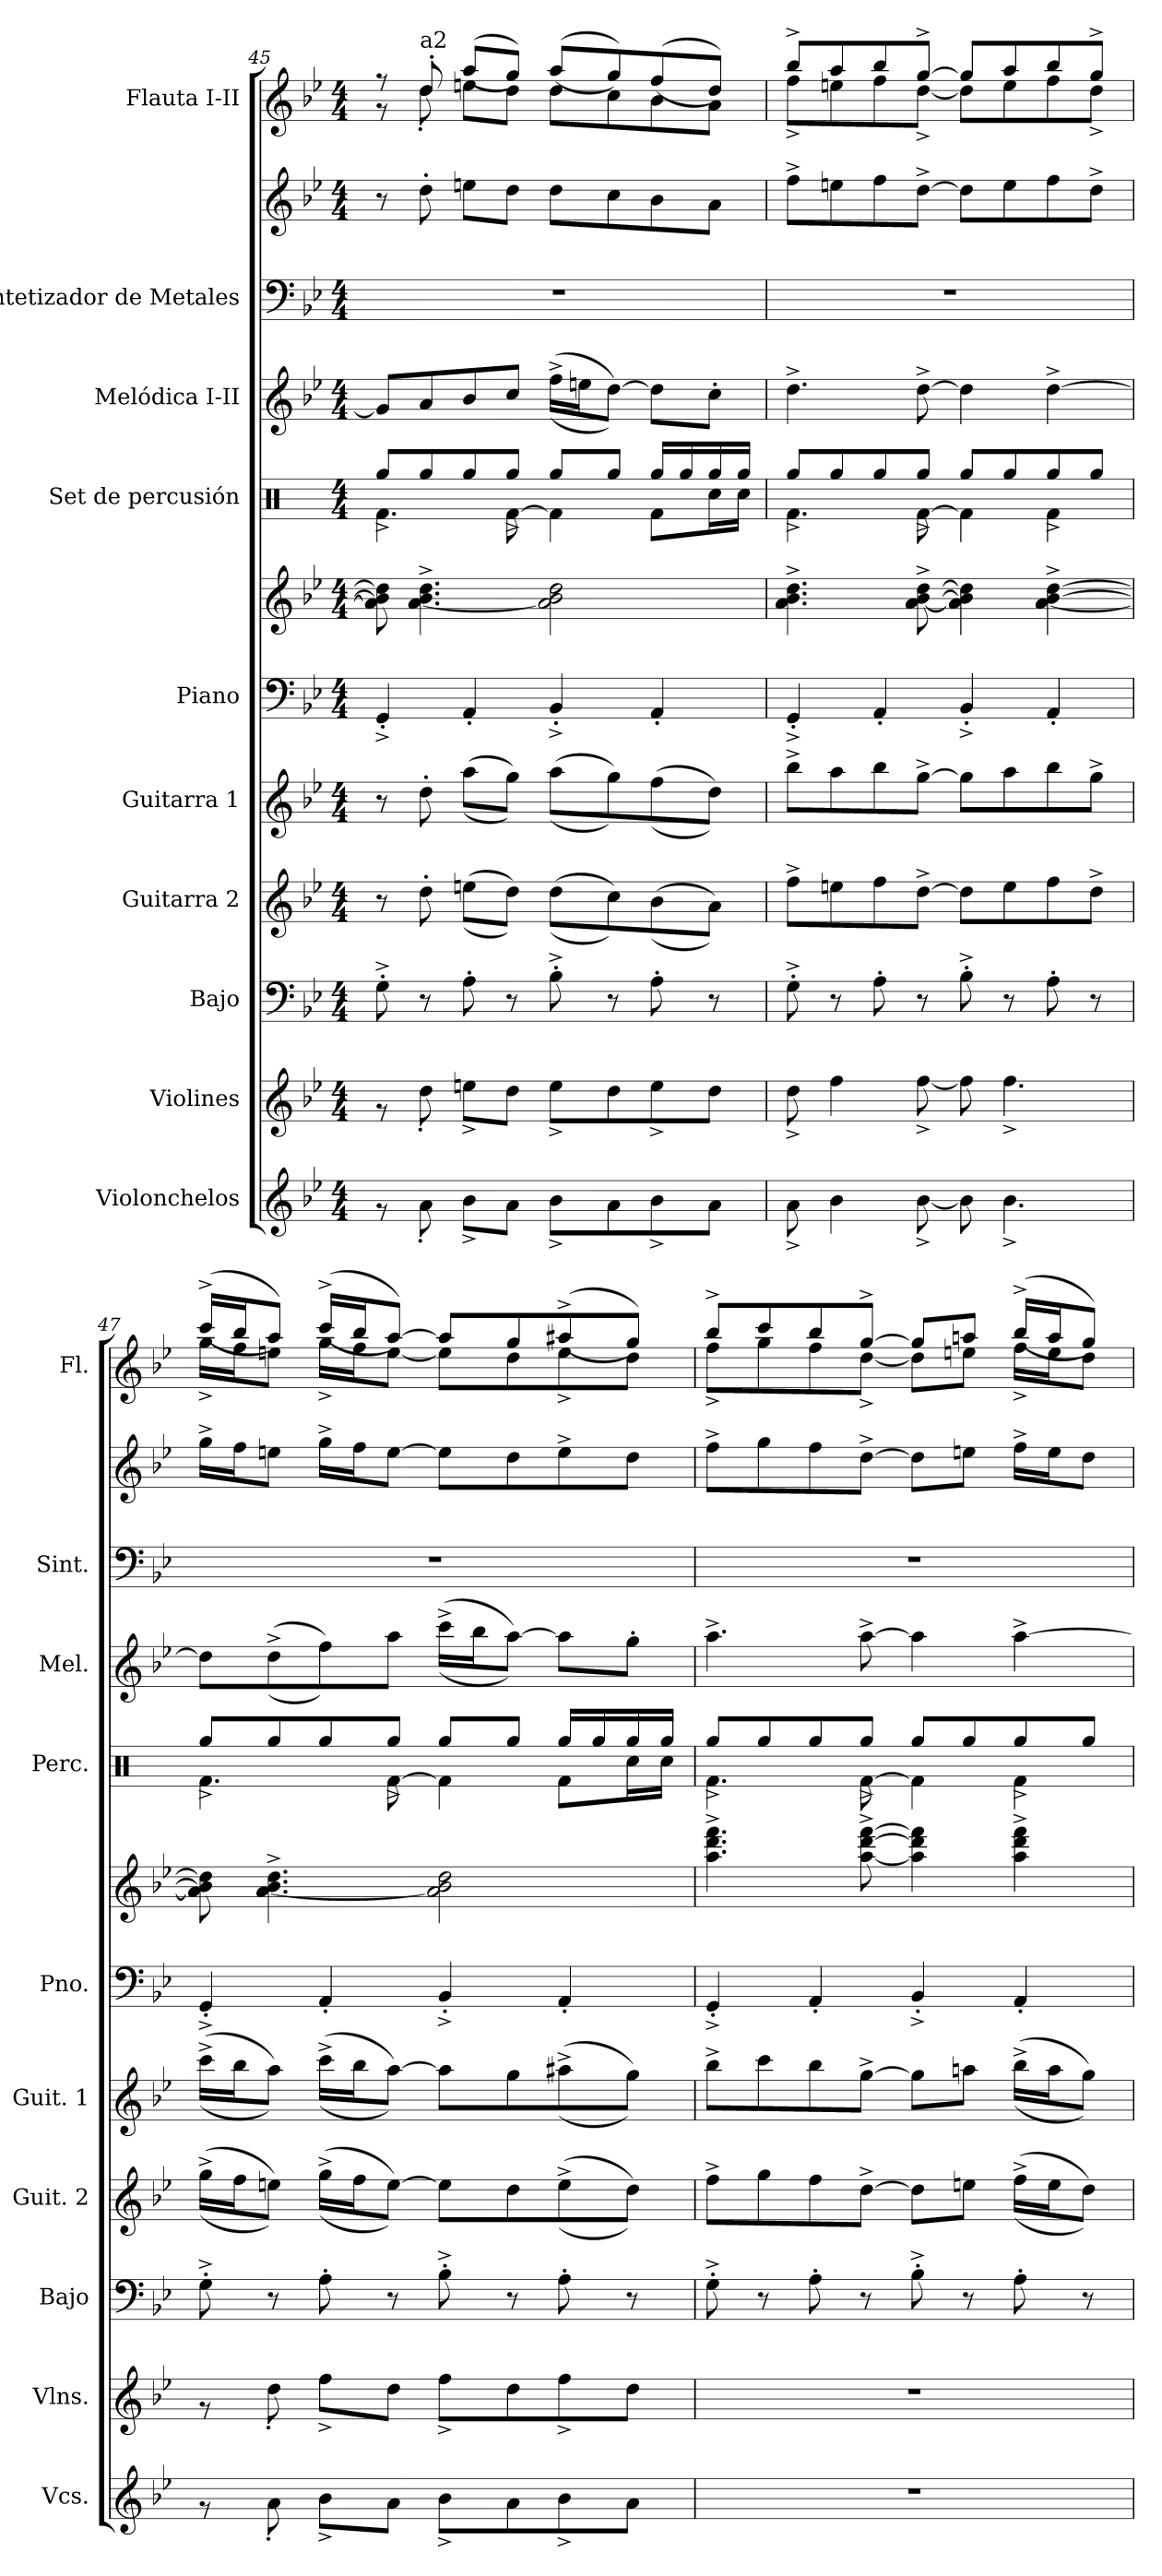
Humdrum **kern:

**kern	**kern	**kern	**kern	**kern	**kern	**kern	**kern	**kern	**kern	**kern	**kern
*part10	*part9	*part8	*part7	*part6	*part5	*part5	*part4	*part3	*part2	*part2	*part1
*staff12	*staff11	*staff10	*staff9	*staff8	*staff7	*staff6	*staff5	*staff4	*staff3	*staff2	*staff1
*I"Violonchelos	*I"Violines	*I"Bajo	*I"Guitarra 2	*I"Guitarra 1	*I"Piano	*	*I"Set de percusión	*I"Melódica I-II	*I"Sintetizador de Metales	*	*I"Flauta I-II
*I'Vcs.	*I'Vlns.	*I'Bajo	*I'Guit. 2	*I'Guit. 1	*I'Pno.	*	*I'Perc.	*I'Mel.	*I'Sint.	*	*I'Fl.
*clefG2	*clefG2	*clefF4	*clefG2	*clefG2	*clefF4	*clefG2	*clefX	*clefG2	*clefF4	*clefG2	*clefG2
*	*	*ITrd7c12	*ITrd7c12	*ITrd7c12	*	*	*	*	*	*	*
*k[b-e-]	*k[b-e-]	*k[b-e-]	*k[b-e-]	*k[b-e-]	*k[b-e-]	*k[b-e-]	*k[]	*k[b-e-]	*k[b-e-]	*k[b-e-]	*k[b-e-]
*B-:	*B-:	*	*	*	*B-:	*B-:	*	*B-:	*B-:	*B-:	*B-:
*M4/4	*M4/4	*M4/4	*M4/4	*M4/4	*M4/4	*M4/4	*M4/4	*M4/4	*M4/4	*M4/4	*M4/4
=45	=45	=45	=45	=45	=45	=45	=45	=45	=45	=45	=45
*^	*^	*	*	*	*	*	*^	*	*	*	*^
1ryy	8r	1ryy	8r	8GG'^\	8r	8r	4GG'^/	8a\] 8b-\] 8dd\]	4.Rf\	8Rgg^/L	8g/L]	1r	8r	8r	8r
!	!	!	!	!	!	!	!	!	!	!	!	!	!	!LO:TX:a:t=a2	!
.	8a'\	.	8dd'\	8r	8d'\	8d'\	.	[4.a\^ 4.b-\^ 4.dd\^	.	8Rgg/	8a/	.	8dd'\	8dd'/	8dd'\
.	8b-^\L	.	8een^\L	8AA'\	((8en\L	((8a\L	4AA'/	.	.	8Rgg/	8b-/	.	8een\L	((8aa/L	8een\L
.	8a\J	.	8dd\J	8r	8d\J))	8g\J))	.	.	[8Rf\	8Rgg^/J	8cc/J	.	8dd\J	8gg/J))	8dd\J
.	8b-^\L	.	8ee^\L	8BB-'^\	((8d\L	((8a\L	4BB-'^/	2a\] 2b-\ 2dd\	4Rf\]	8Rgg/L	((16ff^\LL	.	8dd\L	((8aa/L	8dd\L
.	.	.	.	.	.	.	.	.	.	.	16een\J	.	.	.	.
.	8a\	.	8dd\	8r	8c\))	8g\))	.	.	.	8Rgg/J	[8dd\J))	.	8cc\	8gg/))	8cc\
.	8b-^\	.	8ee^\	8AA'\	((8B-\	((8f\	4AA'/	.	8Rf\L	16Rgg/LL	8dd\L]	.	8b-\	((8ff/	8b-\
.	.	.	.	.	.	.	.	.	.	16Rgg/	.	.	.	.	.
.	8a\J	.	8dd\J	8r	8A\J))	8d\J))	.	.	16Rcc\L	16Rgg/	8cc'\J	.	8a\J	8dd/J))	8a\J
.	.	.	.	.	.	.	.	.	16Rcc\JJ	16Rgg/JJ	.	.	.	.	.
=46	=46	=46	=46	=46	=46	=46	=46	=46	=46	=46	=46	=46	=46	=46	=46
1ryy	8a^\	1ryy	8dd^\	8GG'^\	8f^\L	8b-^\L	4GG'^/	4.a\^ 4.b-\^ 4.dd\^	4.Rf\	8Rgg^/L	4.dd^\	1r	8ff^\L	8bb-^/L	8ff^\L
.	4b-\	.	4ff\	8r	8en\	8a\	.	.	.	8Rgg/	.	.	8een\	8aa/	8een\
.	.	.	.	8AA'\	8f\	8b-\	4AA'/	.	.	8Rgg/	.	.	8ff\	8bb-/	8ff\
.	[8b-^\	.	[8ff^\	8r	[8d^\J	[8g^\J	.	[8a\^ [8b-\^ [8dd\^	[8Rf\	8Rgg^/J	[8dd^\	.	[8dd^\J	[8gg^/J	[8dd^\J
.	8b-\]	.	8ff\]	8BB-'^\	8d\L]	8g\L]	4BB-'^/	4a\] 4b-\] 4dd\]	4Rf\]	8Rgg/L	4dd\]	.	8dd\L]	8gg/L]	8dd\L]
.	4.b-^\	.	4.ff^\	8r	8e\	8a\	.	.	.	8Rgg/	.	.	8ee\	8aa/	8ee\
.	.	.	.	8AA'\	8f\	8b-\	4AA'/	[4a\^ [4b-\^ [4dd\^	4Rf\	8Rgg^/	[4dd^\	.	8ff\	8bb-/	8ff\
.	.	.	.	8r	8d^\J	8g^\J	.	.	.	8Rgg/J	.	.	8dd^\J	8gg^/J	8dd^\J
!!LO:PB:g=z	!!
=47	=47	=47	=47	=47	=47	=47	=47	=47	=47	=47	=47	=47	=47	=47	=47
1ryy	8r	1ryy	8r	8GG'^\	((16g^\LL	((16cc^\LL	4GG'^/	8a\] 8b-\] 8dd\]	4.Rf\	8Rgg^/L	8dd\L]	1r	16gg^\LL	((16ccc^/LL	16gg^\LL
.	.	.	.	.	16f\J	16b-\J	.	.	.	.	.	.	16ff\J	16bb-/J	16ff\J
.	8a'\	.	8dd'\	8r	8en\J))	8a\J))	.	[4.a\^ 4.b-\^ 4.dd\^	.	8Rgg/	((8dd^\	.	8een\J	8aa/J))	8een\J
.	8b-^\L	.	8ff^\L	8AA'\	((16g^\LL	((16cc^\LL	4AA'/	.	.	8Rgg/	8ff\))	.	16gg^\LL	((16ccc^/LL	16gg^\LL
.	.	.	.	.	16f\J	16b-\J	.	.	.	.	.	.	16ff\J	16bb-/J	16ff\J
.	8a\J	.	8dd\J	8r	[8e\J))	[8a\J))	.	.	[8Rf\	8Rgg^/J	8aa\J	.	[8ee\J	[8aa/J))	[8ee\J
.	8b-^\L	.	8ff^\L	8BB-'^\	8e\L]	8a\L]	4BB-'^/	2a\] 2b-\ 2dd\	4Rf\]	8Rgg/L	((16ccc^\LL	.	8ee\L]	8aa/L]	8ee\L]
.	.	.	.	.	.	.	.	.	.	.	16bb-\J	.	.	.	.
.	8a\	.	8dd\	8r	8d\	8g\	.	.	.	8Rgg/J	[8aa\J))	.	8dd\	8gg/	8dd\
.	8b-^\	.	8ff^\	8AA'\	((8e^\	((8a#X^\	4AA'/	.	8Rf\L	16Rgg/LL	8aa\L]	.	8ee^\	((8aa#X^/	8ee^\
.	.	.	.	.	.	.	.	.	.	16Rgg/	.	.	.	.	.
.	8a\J	.	8dd\J	8r	8d\J))	8g\J))	.	.	16Rcc\L	16Rgg/	8gg'\J	.	8dd\J	8gg/J))	8dd\J
.	.	.	.	.	.	.	.	.	16Rcc\JJ	16Rgg/JJ	.	.	.	.	.
*v	*v	*	*	*	*	*	*	*	*	*	*	*	*	*	*
*	*v	*v	*	*	*	*	*	*	*	*	*	*	*	*
=48	=48	=48	=48	=48	=48	=48	=48	=48	=48	=48	=48	=48	=48
1r	1r	8GG'^\	8f^\L	8b-^\L	4GG'^/	4.aa\^ 4.ddd\^ 4.fff\^	4.Rf\	8Rgg^/L	4.aa^\	1r	8ff^\L	8bb-^/L	8ff^\L
.	.	8r	8g\	8cc\	.	.	.	8Rgg/	.	.	8gg\	8ccc/	8gg\
.	.	8AA'\	8f\	8b-\	4AA'/	.	.	8Rgg/	.	.	8ff\	8bb-/	8ff\
.	.	8r	[8d^\J	[8g^\J	.	[8aa\^ [8ddd\^ [8fff\^	[8Rf\	8Rgg^/J	[8aa^\	.	[8dd^\J	[8gg^/J	[8dd^\J
.	.	8BB-'^\	8d\L]	8g\L]	4BB-'^/	4aa\] 4ddd\] 4fff\]	4Rf\]	8Rgg/L	4aa\]	.	8dd\L]	8gg/L]	8dd\L]
.	.	8r	8en\J	8an\J	.	.	.	8Rgg/	.	.	8een\J	8aan/J	8een\J
.	.	8AA'\	((16f^\LL	((16b-^\LL	4AA'/	4aa\^ 4ddd\^ 4fff\^	4Rf\	8Rgg^/	[4aa^\	.	16ff^\LL	((16bb-^/LL	16ff^\LL
.	.	.	16e\J	16a\J	.	.	.	.	.	.	16ee\J	16aa/J	16ee\J
.	.	8r	8d\J))	8g\J))	.	.	.	8Rgg/J	.	.	8dd\J	8gg/J))	8dd\J
*	*	*	*	*	*	*	*v	*v	*	*	*	*v	*v
=	=	=	=	=	=	=	=	=	=	=	=
*-	*-	*-	*-	*-	*-	*-	*-	*-	*-	*-	*-
